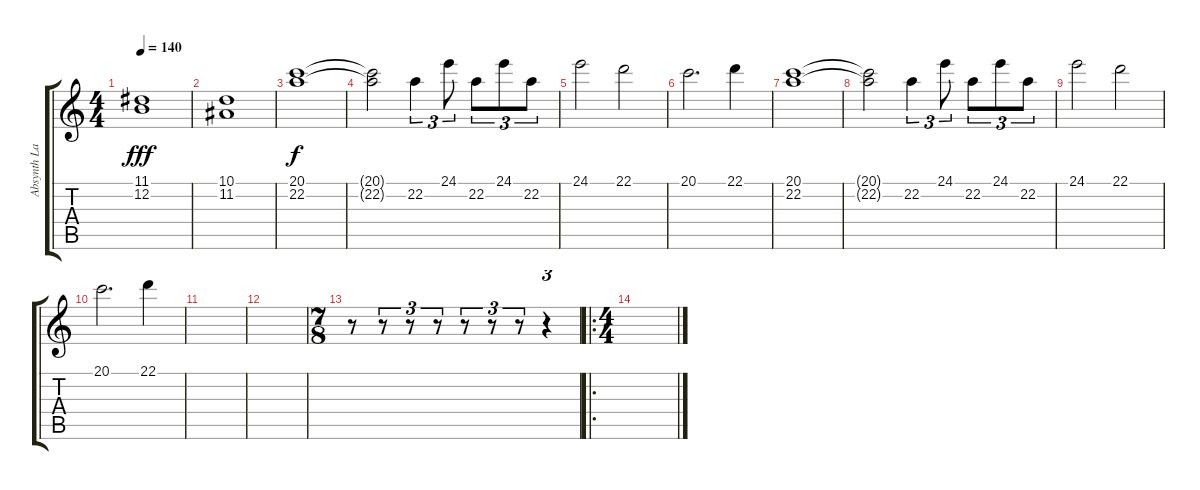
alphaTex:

\track ("Absynth Layer 2" "Absynth La") {instrument lead2sawtooth}
\staff {score tabs}
\tuning (E4 B3 G3 D3 A2 E2) {hide}
\ts (4 4)
\tempo 140
\clef g2
\ks c
(11.1 12.2).1{dy fff} |
(10.1 11.2).1 |
(20.1 22.2).1{dy f} |
(20.1{t} 22.2{t}).2 22.2.4{tu (3 2)} 24.1.8{tu (3 2)} 22.2.8{tu (3 2)} 24.1.8{tu (3 2)} 22.2.8{tu (3 2)} |
24.1.2 22.1.2 |
20.1.2{d} 22.1.4 |
(20.1 22.2).1 |
(20.1{t} 22.2{t}).2 22.2.4{tu (3 2)} 24.1.8{tu (3 2)} 22.2.8{tu (3 2)} 24.1.8{tu (3 2)} 22.2.8{tu (3 2)} |
24.1.2 22.1.2 |
20.1.2{d} 22.1.4 |
|
|
\ts (7 8)
r.8 r.8{tu (3 2)} r.8{tu (3 2)} r.8{tu (3 2)} r.8{tu (3 2)} r.8{tu (3 2)} r.8{tu (3 2)} r.4{tu (3 2)} |
\ro
\ts (4 4)
